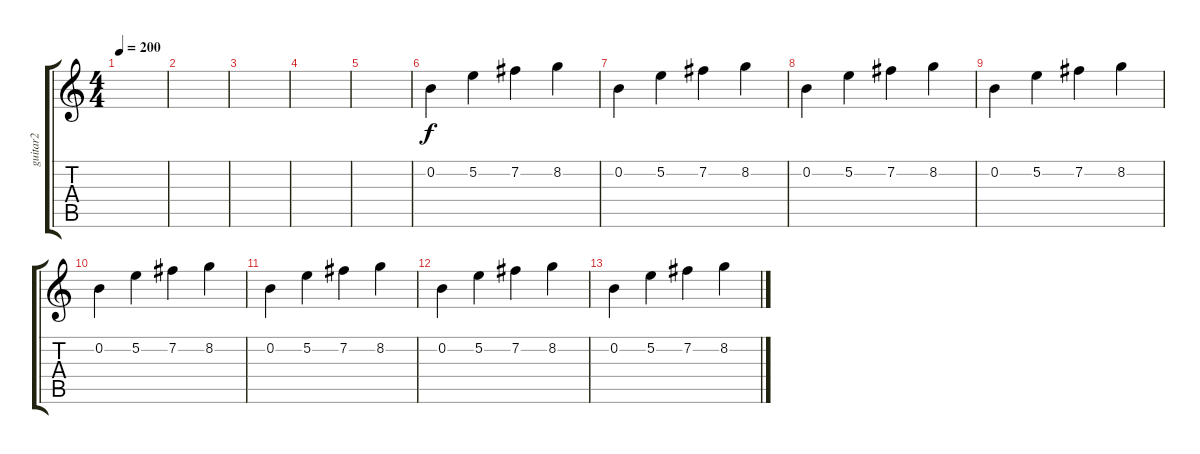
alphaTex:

\track ("guitar2" "guitar2") {instrument distortionguitar}
\staff {score tabs}
\tuning (E4 B3 G3 D3 A2 E2) {hide}
\ts (4 4)
\tempo 200
\clef g2
\ks c
|
|
|
|
|
0.2.4 5.2.4 7.2.4 8.2.4 |
0.2.4 5.2.4 7.2.4 8.2.4 |
0.2.4 5.2.4 7.2.4 8.2.4 |
0.2.4 5.2.4 7.2.4 8.2.4 |
0.2.4 5.2.4 7.2.4 8.2.4 |
0.2.4 5.2.4 7.2.4 8.2.4 |
0.2.4 5.2.4 7.2.4 8.2.4 |
0.2.4 5.2.4 7.2.4 8.2.4
